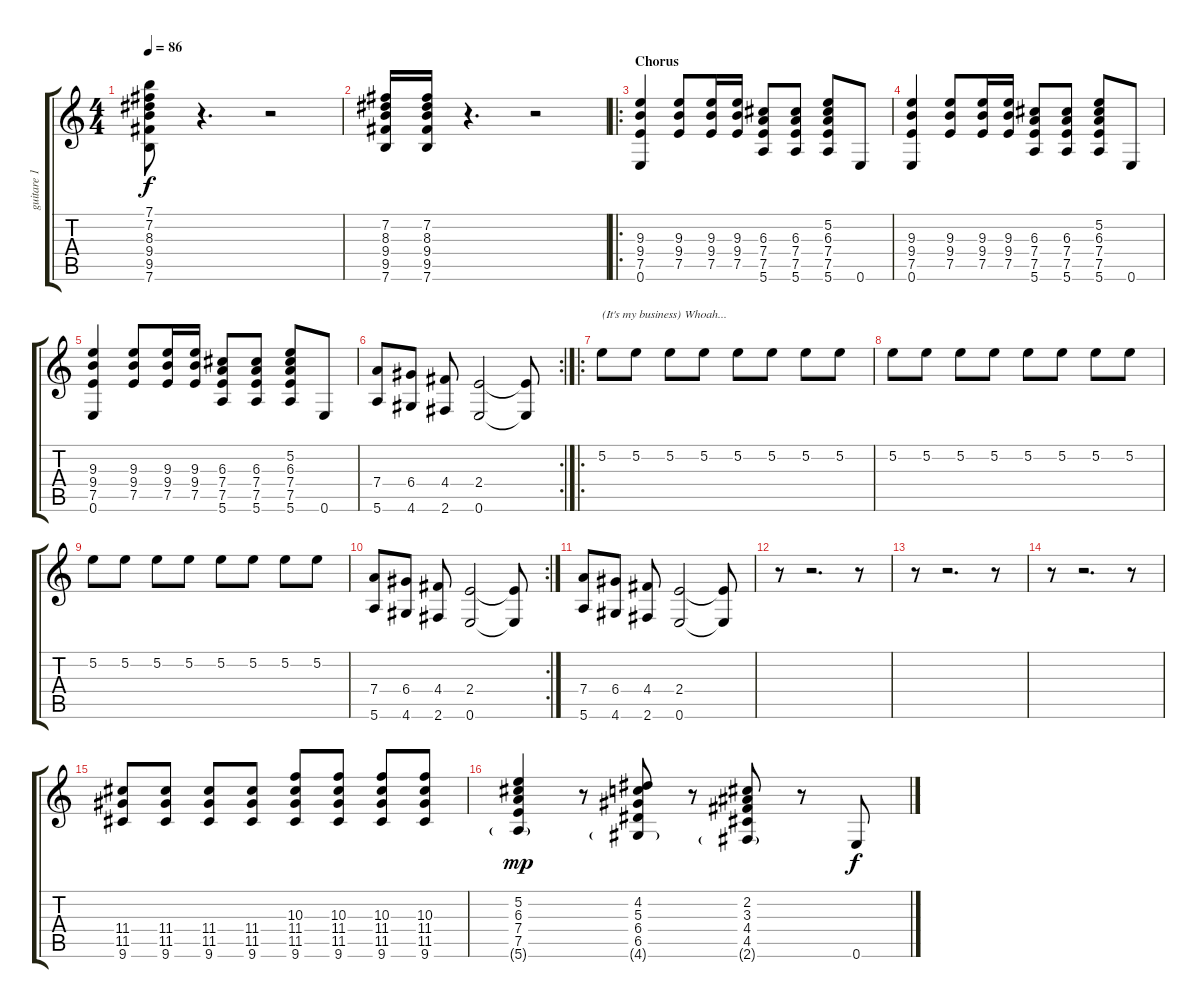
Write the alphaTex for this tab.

\track ("guitare 1" "guitare 1") {instrument electricguitarclean}
\staff {score tabs}
\tuning (E4 B3 G3 D3 A2 E2) {hide}
\ts (4 4)
\tempo 86
\clef g2
\ks c
(7.1 7.2 8.3 9.4 9.5 7.6).8{dy f} r.4{d} r.2 |
(7.2 8.3 9.4 9.5 7.6).16 (7.2 8.3 9.4 9.5 7.6).16 r.4{d} r.2 |
\ro
\section ("" "Chorus")
(9.3 9.4 7.5 0.6).4 (9.3 9.4 7.5).8 (9.3 9.4 7.5).16 (9.3 9.4 7.5).16 (6.3 7.4 7.5 5.6).8 (6.3 7.4 7.5 5.6).8 (5.2 6.3 7.4 7.5 5.6).8 0.6.8 |
(9.3 9.4 7.5 0.6).4 (9.3 9.4 7.5).8 (9.3 9.4 7.5).16 (9.3 9.4 7.5).16 (6.3 7.4 7.5 5.6).8 (6.3 7.4 7.5 5.6).8 (5.2 6.3 7.4 7.5 5.6).8 0.6.8 |
(9.3 9.4 7.5 0.6).4 (9.3 9.4 7.5).8 (9.3 9.4 7.5).16 (9.3 9.4 7.5).16 (6.3 7.4 7.5 5.6).8 (6.3 7.4 7.5 5.6).8 (5.2 6.3 7.4 7.5 5.6).8 0.6.8 |
\rc 2
(7.4 5.6).8 (6.4 4.6).8 (4.4 2.6).8 (2.4 0.6).2 (2.4{t} 0.6{t}).8 |
\ro
5.2.8{txt "(It's my business) Whoah..."} 5.2.8 5.2.8 5.2.8 5.2.8 5.2.8 5.2.8 5.2.8 |
5.2.8 5.2.8 5.2.8 5.2.8 5.2.8 5.2.8 5.2.8 5.2.8 |
5.2.8 5.2.8 5.2.8 5.2.8 5.2.8 5.2.8 5.2.8 5.2.8 |
\rc 2
(7.4 5.6).8 (6.4 4.6).8 (4.4 2.6).8 (2.4 0.6).2 (2.4{t} 0.6{t}).8 |
(7.4 5.6).8 (6.4 4.6).8 (4.4 2.6).8 (2.4 0.6).2 (2.4{t} 0.6{t}).8 |
r.8 r.2{d} r.8 |
r.8 r.2{d} r.8 |
r.8 r.2{d} r.8 |
(11.4 11.5 9.6).8 (11.4 11.5 9.6).8 (11.4 11.5 9.6).8 (11.4 11.5 9.6).8 (10.3 11.4 11.5 9.6).8 (10.3 11.4 11.5 9.6).8 (10.3 11.4 11.5 9.6).8 (10.3 11.4 11.5 9.6).8 |
(5.2 6.3 7.4 7.5 5.6{g}).4{dy mp} r.8 (4.2 5.3 6.4 6.5 4.6{g}).8 r.8 (2.2 3.3 4.4 4.5 2.6{g}).8 r.8 0.6.8{dy f}
